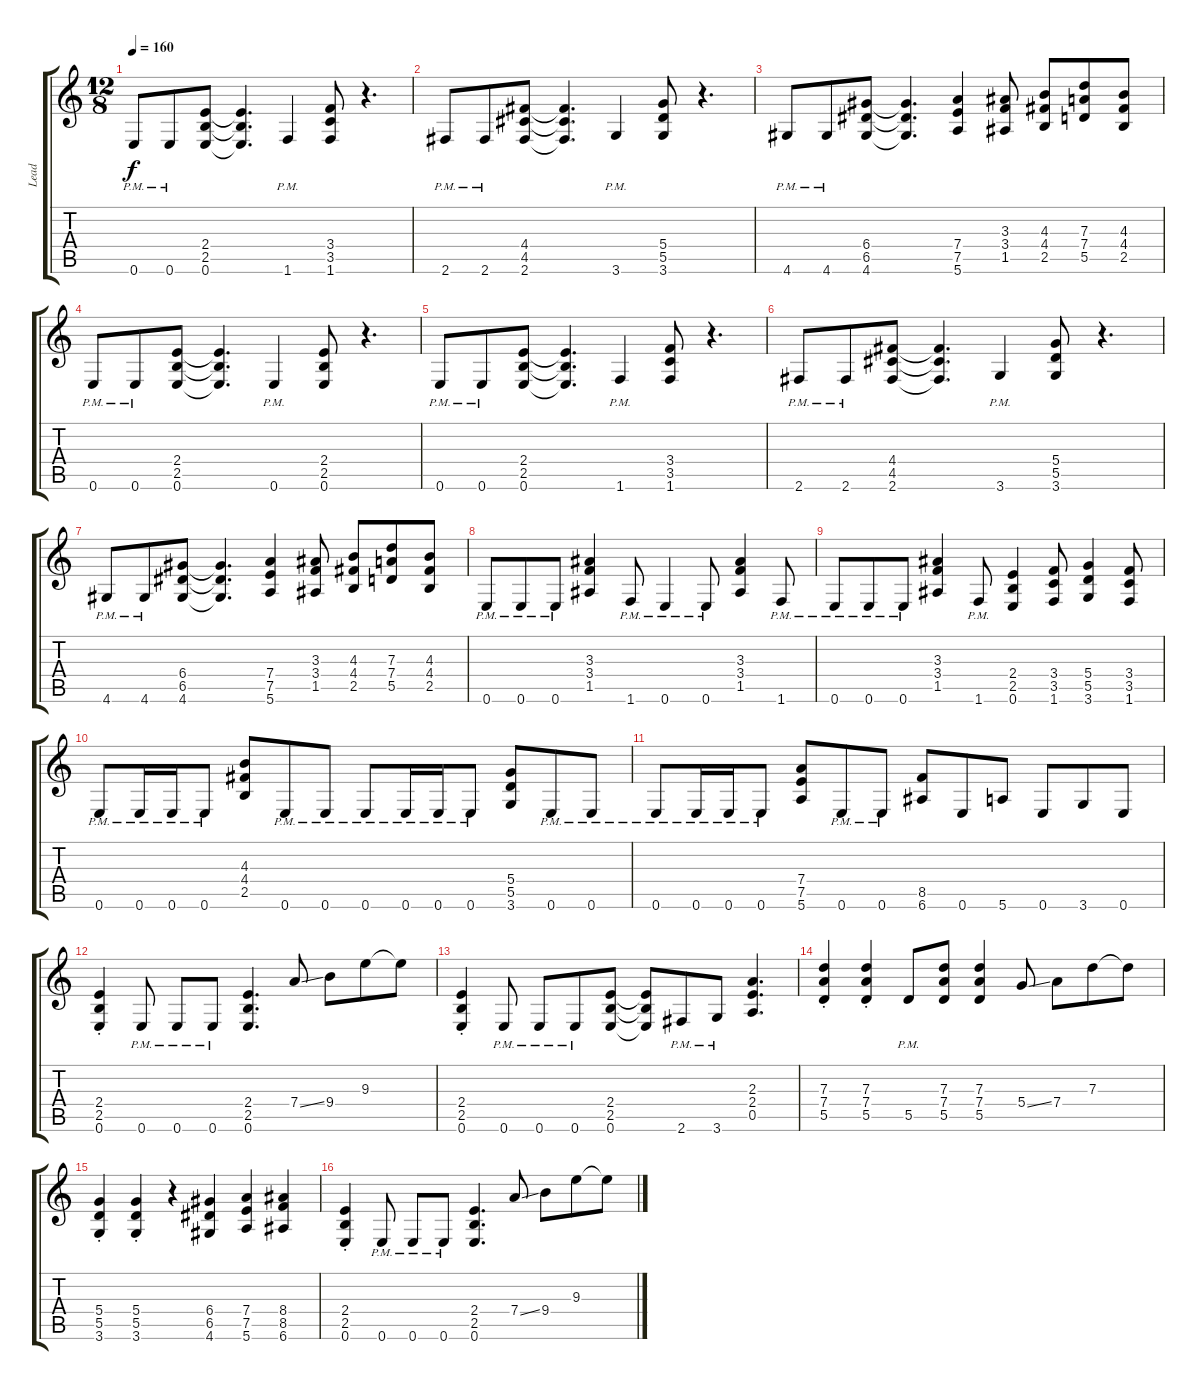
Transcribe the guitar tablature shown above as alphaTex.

\track ("Lead" "Lead") {instrument distortionguitar}
\staff {score tabs}
\tuning (E4 B3 G3 D3 A2 E2) {hide}
\ts (12 8)
\tempo 160
\clef g2
\ks c
0.6{pm}.8{dy f} 0.6{pm}.8 (2.4 2.5 0.6).8 (2.4{t} 2.5{t} 0.6{t}).4{d} 1.6{pm}.4 (3.4 3.5 1.6).8 r.4{d} |
2.6{pm}.8 2.6{pm}.8 (4.4 4.5 2.6).8 (4.4{t} 4.5{t} 2.6{t}).4{d} 3.6{pm}.4 (5.4 5.5 3.6).8 r.4{d} |
4.6{pm}.8 4.6{pm}.8 (6.4 6.5 4.6).8 (6.4{t} 6.5{t} 4.6{t}).4{d} (7.4 7.5 5.6).4 (3.3 3.4 1.5).8 (4.3 4.4 2.5).8 (7.3 7.4 5.5).8 (4.3 4.4 2.5).8 |
0.6{pm}.8 0.6{pm}.8 (2.4 2.5 0.6).8 (2.4{t} 2.5{t} 0.6{t}).4{d} 0.6{pm}.4 (2.4 2.5 0.6).8 r.4{d} |
0.6{pm}.8 0.6{pm}.8 (2.4 2.5 0.6).8 (2.4{t} 2.5{t} 0.6{t}).4{d} 1.6{pm}.4 (3.4 3.5 1.6).8 r.4{d} |
2.6{pm}.8 2.6{pm}.8 (4.4 4.5 2.6).8 (4.4{t} 4.5{t} 2.6{t}).4{d} 3.6{pm}.4 (5.4 5.5 3.6).8 r.4{d} |
4.6{pm}.8 4.6{pm}.8 (6.4 6.5 4.6).8 (6.4{t} 6.5{t} 4.6{t}).4{d} (7.4 7.5 5.6).4 (3.3 3.4 1.5).8 (4.3 4.4 2.5).8 (7.3 7.4 5.5).8 (4.3 4.4 2.5).8 |
0.6{pm}.8 0.6{pm}.8 0.6{pm}.8 (3.3 3.4 1.5).4 1.6{pm}.8 0.6{pm}.4 0.6{pm}.8 (3.3 3.4 1.5).4 1.6{pm}.8 |
0.6{pm}.8 0.6{pm}.8 0.6{pm}.8 (3.3 3.4 1.5).4 1.6{pm}.8 (2.4 2.5 0.6).4 (3.4 3.5 1.6).8 (5.4 5.5 3.6).4 (3.4 3.5 1.6).8 |
0.6{pm}.8 0.6{pm}.16 0.6{pm}.16 0.6{pm}.8 (4.3 4.4 2.5).8 0.6{pm}.8 0.6{pm}.8 0.6{pm}.8 0.6{pm}.16 0.6{pm}.16 0.6{pm}.8 (5.4 5.5 3.6).8 0.6{pm}.8 0.6{pm}.8 |
0.6{pm}.8 0.6{pm}.16 0.6{pm}.16 0.6{pm}.8 (7.4 7.5 5.6).8 0.6{pm}.8 0.6{pm}.8 (8.5 6.6).8 0.6.8 5.6.8 0.6.8 3.6.8 0.6.8 |
(2.4{st} 2.5{st} 0.6{st}).4 0.6{pm}.8 0.6{pm}.8 0.6{pm}.8 (2.4 2.5 0.6).4{d} 7.4{ss}.8 9.4.8 9.3.8 9.3{t}.8 |
(2.4{st} 2.5{st} 0.6{st}).4 0.6{pm}.8 0.6{pm}.8 0.6{pm}.8 (2.4 2.5 0.6).8 (2.4{t} 2.5{t} 0.6{t}).8 2.6{pm}.8 3.6{pm}.8 (2.3 2.4 0.5).4{d} |
(7.3{st} 7.4{st} 5.5{st}).4 (7.3{st} 7.4{st} 5.5{st}).4 5.5{pm}.8 (7.3 7.4 5.5).8 (7.3 7.4 5.5).4 5.4{ss}.8 7.4.8 7.3.8 7.3{t}.8 |
(5.4{st} 5.5{st} 3.6{st}).4 (5.4{st} 5.5{st} 3.6{st}).4 r.4 (6.4 6.5 4.6).4 (7.4 7.5 5.6).4 (8.4 8.5 6.6).4 |
(2.4{st} 2.5{st} 0.6{st}).4 0.6{pm}.8 0.6{pm}.8 0.6{pm}.8 (2.4 2.5 0.6).4{d} 7.4{ss}.8 9.4.8 9.3.8 9.3{t}.8
